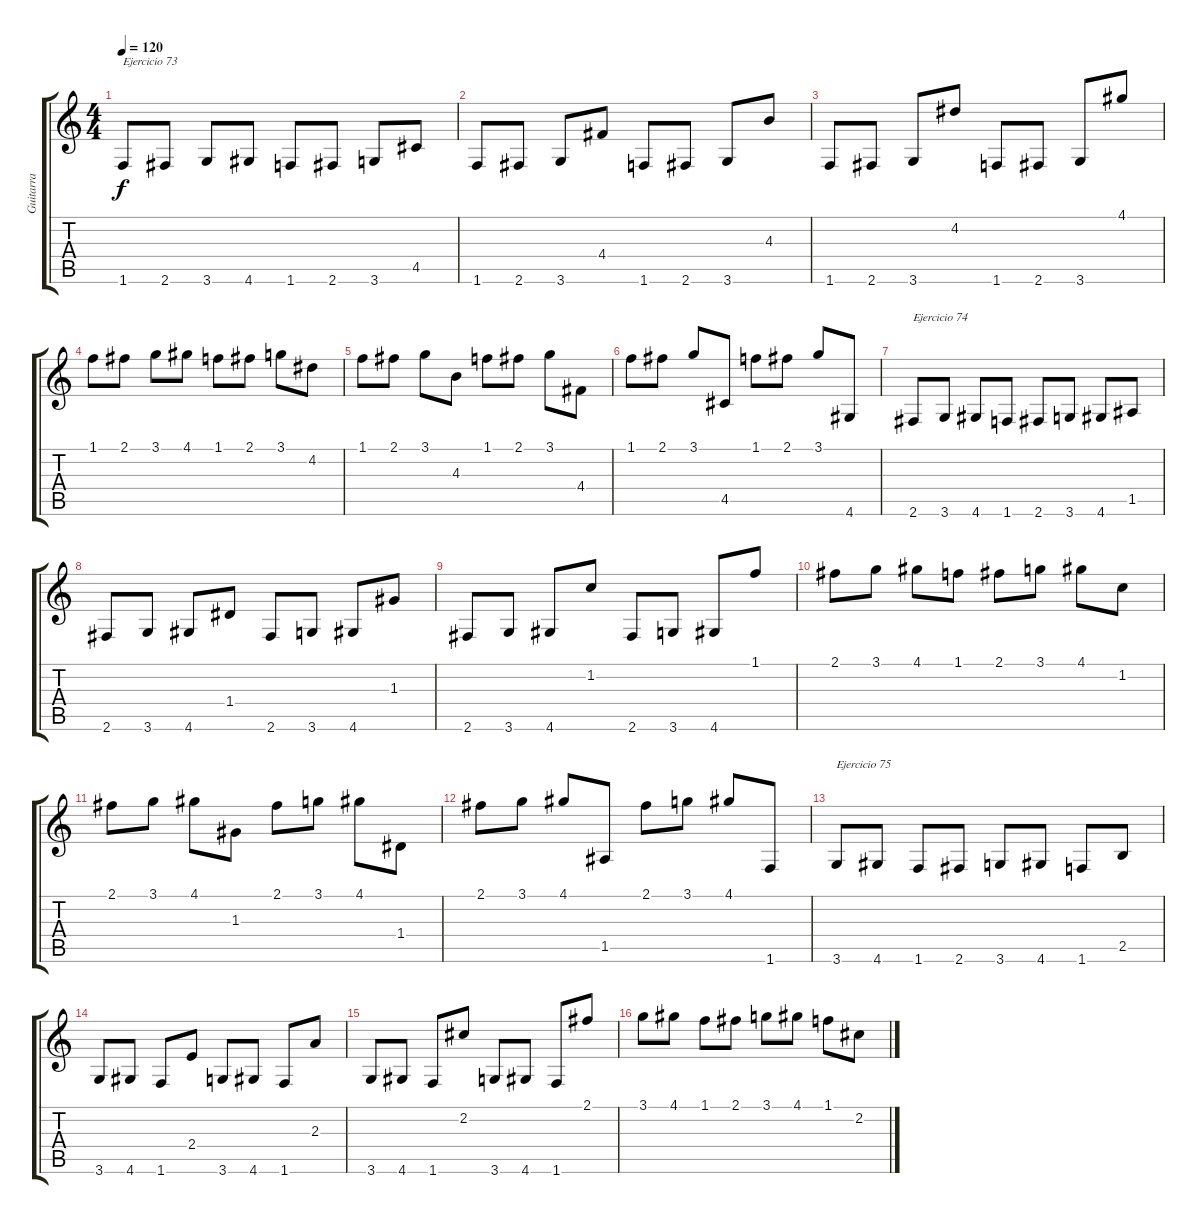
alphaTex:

\track ("Guitarra " "Guitarra ") {instrument acousticguitarnylon}
\staff {score tabs}
\tuning (E4 B3 G3 D3 A2 E2) {hide}
\ts (4 4)
\tempo 120
\clef g2
\ks c
1.6.8{txt "Ejercicio 73" dy f} 2.6.8 3.6.8 4.6.8 1.6.8 2.6.8 3.6.8 4.5.8 |
1.6.8 2.6.8 3.6.8 4.4.8 1.6.8 2.6.8 3.6.8 4.3.8 |
1.6.8 2.6.8 3.6.8 4.2.8 1.6.8 2.6.8 3.6.8 4.1.8 |
1.1.8 2.1.8 3.1.8 4.1.8 1.1.8 2.1.8 3.1.8 4.2.8 |
1.1.8 2.1.8 3.1.8 4.3.8 1.1.8 2.1.8 3.1.8 4.4.8 |
1.1.8 2.1.8 3.1.8 4.5.8 1.1.8 2.1.8 3.1.8 4.6.8 |
2.6.8{txt "Ejercicio 74"} 3.6.8 4.6.8 1.6.8 2.6.8 3.6.8 4.6.8 1.5.8 |
2.6.8 3.6.8 4.6.8 1.4.8 2.6.8 3.6.8 4.6.8 1.3.8 |
2.6.8 3.6.8 4.6.8 1.2.8 2.6.8 3.6.8 4.6.8 1.1.8 |
2.1.8 3.1.8 4.1.8 1.1.8 2.1.8 3.1.8 4.1.8 1.2.8 |
2.1.8 3.1.8 4.1.8 1.3.8 2.1.8 3.1.8 4.1.8 1.4.8 |
2.1.8 3.1.8 4.1.8 1.5.8 2.1.8 3.1.8 4.1.8 1.6.8 |
3.6.8{txt "Ejercicio 75"} 4.6.8 1.6.8 2.6.8 3.6.8 4.6.8 1.6.8 2.5.8 |
3.6.8 4.6.8 1.6.8 2.4.8 3.6.8 4.6.8 1.6.8 2.3.8 |
3.6.8 4.6.8 1.6.8 2.2.8 3.6.8 4.6.8 1.6.8 2.1.8 |
3.1.8 4.1.8 1.1.8 2.1.8 3.1.8 4.1.8 1.1.8 2.2.8
